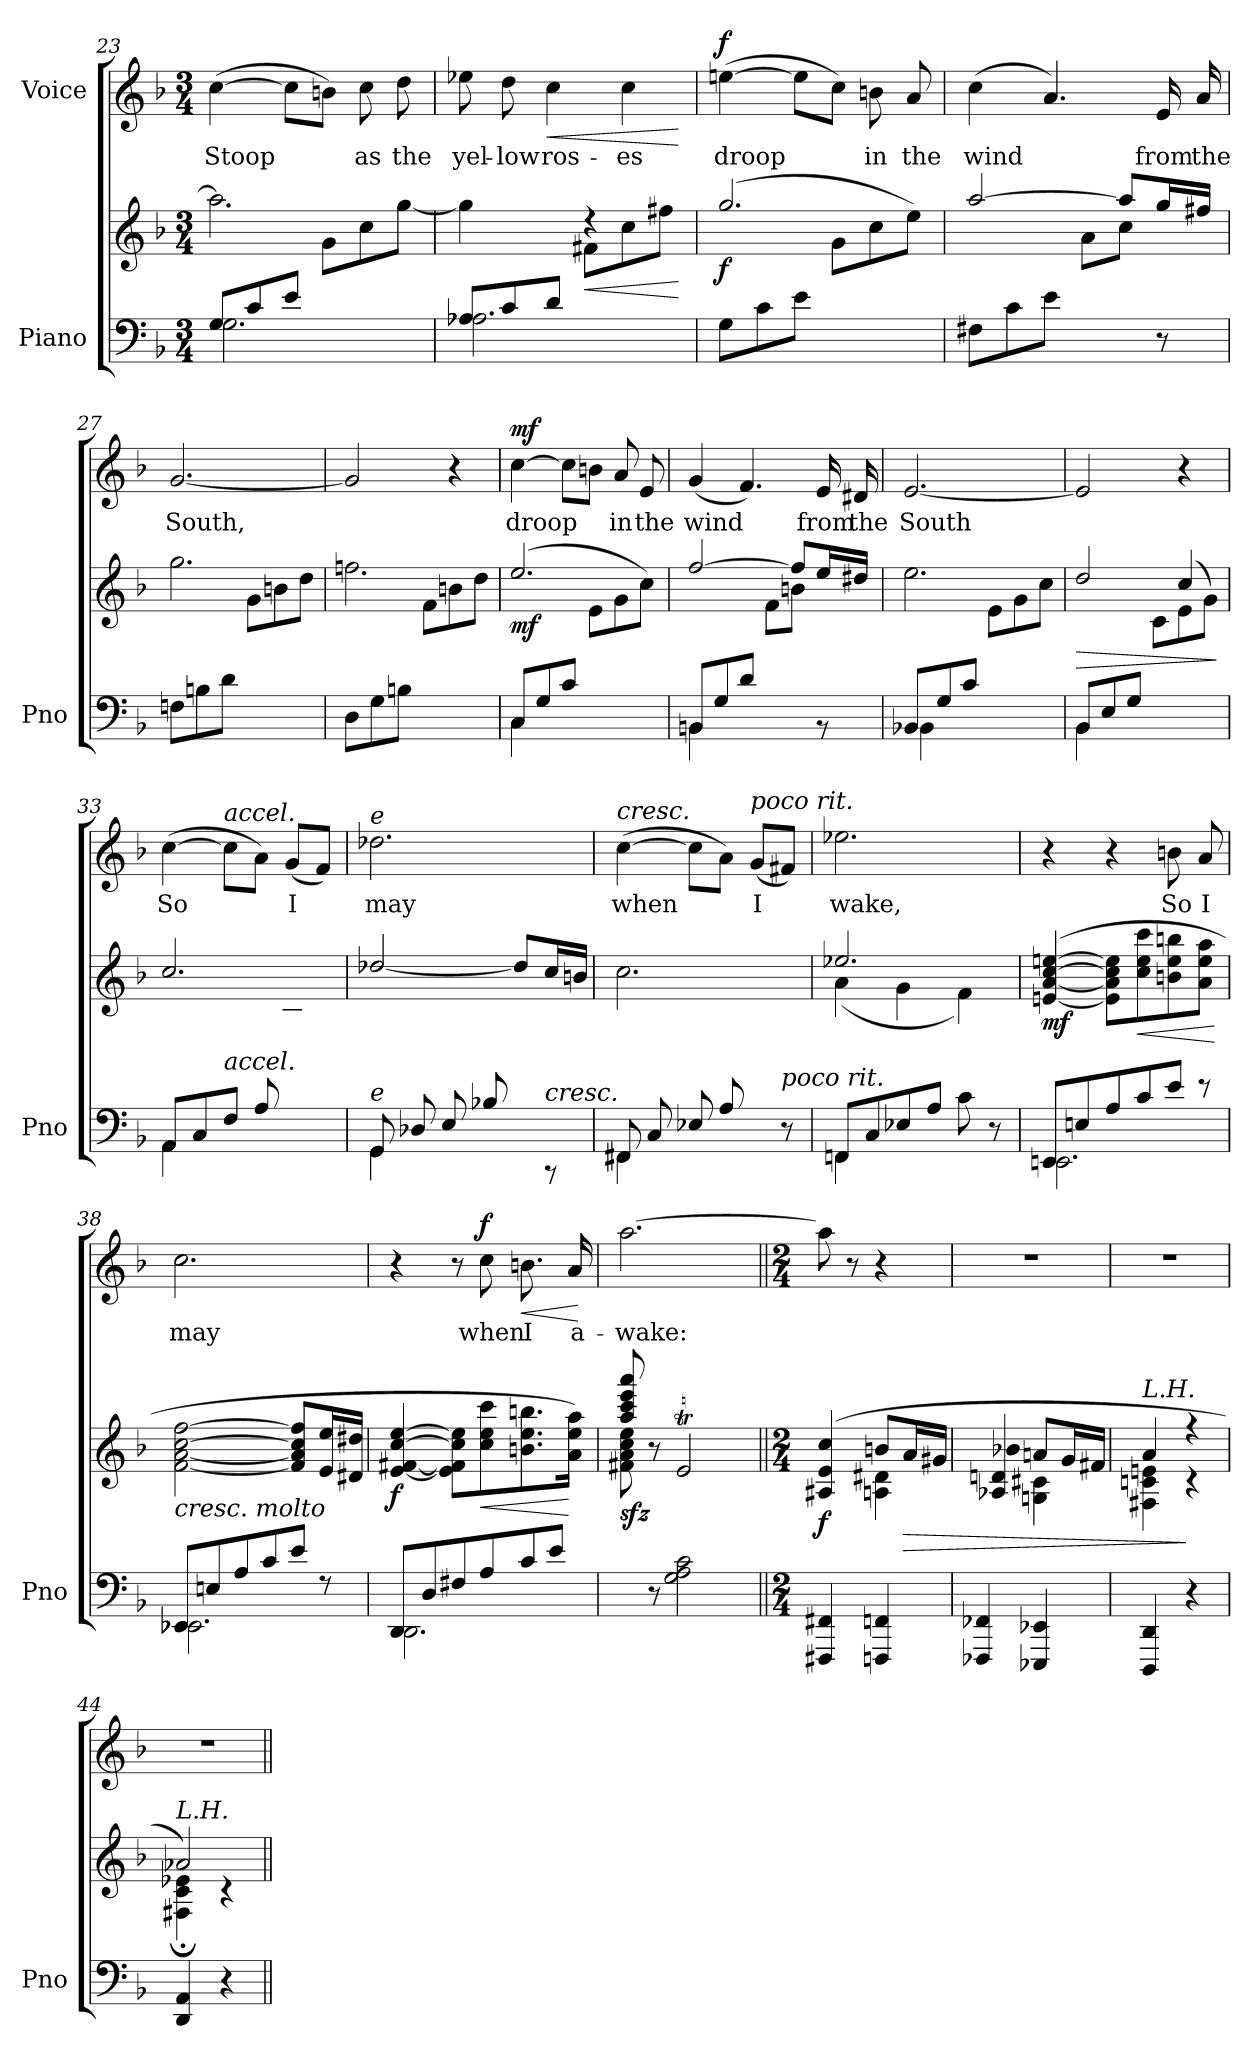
**kern	**kern	**dynam	**kern	**text	**dynam
*part2	*part2	*part2	*part1	*part1	*part1
*staff3	*staff2	*staff2/3	*staff1	*staff1	*staff1
*I"Piano	*	*	*I"Voice	*	*
*I'Pno	*	*	*	*	*
!!LO:LB:g=z
*clefF4	*clefG2	*	*clefG2	*	*
*k[b-]	*k[b-]	*	*k[b-]	*	*
*M3/4	*M3/4	*	*M3/4	*	*
=23	=23	=23	=23	=23	=23
*^	*^	*	*	*	*
!	!	!	!	!	!	!LO:LY:b	!
(>8G/L	2.G\	2.aa\]	4.ryy	.	(>[4cc\	Stoop	.
8c/	.	.	.	.	.	.	.
8e/J	.	.	.	.	8cc\L]	.	.
4.ryy	.	.	8g\L	.	8bn\J)	.	.
!	!	!	!	!	!	!LO:LY:b	!
.	.	.	8cc\	.	8cc\	as	.
!	!	!	!	!	!	!LO:LY:b	!
.	.	.	[8gg\J)	.	8dd\	the	.
=24	=24	=24	=24	=24	=24	=24	=24
!	!	!	!	!	!	!LO:LY:b	!
(>8A-X/L	2.A-\	4gg\]	4.ryy	.	8ee-X\	yel-	.
!	!	!	!	!	!	!LO:LY:b	!
8c/	.	.	.	.	8dd\	-low	.
!	!	!	!	!	!	!LO:LY:b	!LO:HP:b
8d/J	.	8ryy	.	.	4cc\	ros-	<
!	!	!	!	!LO:HP:b	!	!	!
4.ryy	.	4rdd	8f#X\L	<	.	.	.
!	!	!	!	!	!	!LO:LY:b	!
.	.	.	8cc\	.	4cc\	-es	.
.	.	8ryy	8ff#X\J)	.	.	.	.
*v	*v	*	*	*	*	*	*
*	*v	*v	*	*	*	*
.	.	[	.	.	[
=25	=25	=25	=25	=25	=25
*	*^	*	*	*	*
!	!	!	!LO:DY:b	!	!LO:LY:b	!LO:DY:a
(>8G\L	(>2.gg/	4.ryy	f	(>[4een\	droop	f
8c\	.	.	.	.	.	.
8e\J	.	.	.	8ee\L]	.	.
4.ryy	.	8g\L	.	8cc\J)	.	.
!	!	!	!	!	!LO:LY:b	!
.	.	8cc\	.	8bn\	in	.
!	!	!	!	!	!LO:LY:b	!
.	.	8ee\J)	.	8a/	the	.
=26	=26	=26	=26	=26	=26	=26
!	!	!	!	!	!LO:LY:b	!
(>8F#X\L	[2aa/	4.ryy	.	(>4cc\	wind	.
8c\	.	.	.	.	.	.
8e\J	.	.	.	4.a/)	.	.
4ryy	.	8a\L	.	.	.	.
.	8aa/L]	8cc\J)	.	.	.	.
!	!	!	!	!	!LO:LY:b	!
8r	16gg/L	8ryy	.	16e/	from	.
!	!	!	!	!	!LO:LY:b	!
.	16ff#X/JJ	.	.	16a/	the	.
!!LO:LB:g=z
=27	=27	=27	=27	=27	=27	=27
!	!	!	!	!	!LO:LY:b	!
(>8Fn\L	2.gg\	4.ryy	.	[2.g/	South,	.
8Bn\	.	.	.	.	.	.
8d\J	.	.	.	.	.	.
4.ryy	.	8g\L	.	.	.	.
.	.	8bn\	.	.	.	.
.	.	8dd\J)	.	.	.	.
=28	=28	=28	=28	=28	=28	=28
(>8D\L	2.ffn\)	4.ryy	.	2g/]	.	.
8G\	.	.	.	.	.	.
8Bn\J	.	.	.	.	.	.
4.ryy	.	8f\L	.	.	.	.
.	.	8bn\	.	4r	.	.
.	.	8dd\J)	.	.	.	.
=29	=29	=29	=29	=29	=29	=29
*^	*	*	*	*	*	*
!	!	!	!	!LO:DY:b	!	!LO:LY:b	!LO:DY:a
(>8C/L	4C\	(>2.ee/	4.ryy	mf	[4cc\	droop	mf
8G/	.	.	.	.	.	.	.
8c/J	4.ryy	.	.	.	8cc\L]	.	.
4.ryy	.	.	8e\L	.	8bn\J	.	.
!	!	!	!	!	!	!LO:LY:b	!
.	.	.	8g\	.	8a/	in	.
!	!	!	!	!	!	!LO:LY:b	!
.	8ryy	.	8cc\J)	.	8e/	the	.
=30	=30	=30	=30	=30	=30	=30	=30
!	!	!	!	!	!	!LO:LY:b	!
(>8BBn/L	4BB\	[2ff/	4.ryy	.	(<4g/	wind	.
8G/	.	.	.	.	.	.	.
8d/J	2ryy	.	.	.	4.f/)	.	.
4ryy	.	.	8f\L	.	.	.	.
.	.	8ff/L]	8bn\J)	.	.	.	.
!	!	!	!	!	!	!LO:LY:b	!
8rBB	.	16ee/L	8ryy	.	16e/	from	.
!	!	!	!	!	!	!LO:LY:b	!
.	.	16dd#X/JJ	.	.	16d#X/	the	.
=31	=31	=31	=31	=31	=31	=31	=31
!	!	!	!	!	!	!LO:LY:b	!
(>8BB-X/L	4BB-\	2.ee\	4.ryy	.	[2.e/	South	.
8G/	.	.	.	.	.	.	.
8c/J	4.ryy	.	.	.	.	.	.
4.ryy	.	.	8e\L	.	.	.	.
.	.	.	8g\	.	.	.	.
.	8ryy	.	8cc\J)	.	.	.	.
!!LO:LB:g=z
=32	=32	=32	=32	=32	=32	=32	=32
!	!	!	!	!LO:HP:b	!	!	!
(>8BB-/L	4BB-\	2dd/)	4.ryy	>	2e/]	.	.
8E/	.	.	.	.	.	.	.
8G/J	4.ryy	.	.	.	.	.	.
4.ryy	.	.	8c\L	.	.	.	.
.	.	(>4cc/	8e\	.	4r	.	.
.	8ryy	.	8g\J)	.	.	.	.
*v	*v	*	*	*	*	*	*
*	*v	*v	*	*	*	*
.	.	]	.	.	.
=33	=33	=33	=33	=33	=33
*^	*^	*	*	*	*
!	!	!	!	!	!	!LO:LY:b	!
(>8AA/L	4AA\	2.cc/	2ryy	.	(>[4cc\	So	.
8C/	.	.	.	.	.	.	.
!	!	!	!	!	!LO:TX:a:i:t=accel.	!	!
!LO:TX:a:i:t=accel.	!	!	!	!	!	!	!
8F/J	4ryy	.	.	.	8cc\L]	.	.
8A/L	.	.	.	.	8a\J)	.	.
!	!	!	!	!	!	!LO:LY:b	!
4ryy	4ryy	.	8c\	.	(<8g/L	I	.
.	.	.	8f\J)	.	8f/J)	.	.
=34	=34	=34	=34	=34	=34	=34	=34
!	!	!	!	!	!LO:TX:a:i:t=e	!	!
!LO:TX:a:i:t=e	!	!	!	!	!	!	!
!	!	!	!	!	!	!LO:LY:b	!
(>8GG/L	4GG\	[2dd-X/	2ryy	.	2.dd-X\	may	.
8D-X/	.	.	.	.	.	.	.
8E/	2ryy	.	.	.	.	.	.
8B-X/	.	.	.	.	.	.	.
8ryy	.	8dd-/L]	8e\J)	.	.	.	.
!LO:TX:a:i:t=cresc.	!	!	!	!	!	!	!
8rCC	.	16cc/L	8ryy	.	.	.	.
.	.	16bn/JJ	.	.	.	.	.
=35	=35	=35	=35	=35	=35	=35	=35
!	!	!	!	!	!LO:TX:a:i:t=cresc.	!	!
!	!	!	!	!	!	!LO:LY:b	!
(>(>8FF#X/L	4FF#\	2.cc\	2ryy	.	(>[4cc\	when	.
8C/	.	.	.	.	.	.	.
8E-X/	2ryy	.	.	.	8cc\L]	.	.
8A/	.	.	.	.	8a\J)	.	.
!	!	!	!	!	!LO:TX:a:i:t=poco     rit.	!	!
!	!	!	!	!	!	!LO:LY:b	!
8ryy	.	.	8e-X\J))	.	(<8g/L	I	.
!LO:TX:a:i:t=poco     rit.	!	!	!	!	!	!	!
8r	.	.	8ryy	.	8f#X/J)	.	.
=36	=36	=36	=36	=36	=36	=36	=36
!	!	!	!	!	!	!LO:LY:b	!
8FFn/L	4FF\	2.ee-X/)	(<4a\	.	2.ee-X\	wake,	.
8C/	.	.	.	.	.	.	.
8E-X/	2ryy	.	4g\	.	.	.	.
8A/J	.	.	.	.	.	.	.
8c\	.	.	4f\)	.	.	.	.
8r	.	.	.	.	.	.	.
*	*	*v	*v	*	*	*	*
!!LO:PB:g=z
=37	=37	=37	=37	=37	=37	=37
!	!	!	!LO:DY:b	!	!	!
8EEn/L	2.EE\	(>[4en/ [4a/ [4cc/ [4een/	mf	4r	.	.
8En/	.	.	.	.	.	.
8A/	.	8e\] 8a\] 8cc\] 8ee\]L	.	4r	.	.
!	!	!	!LO:HP:b	!	!	!
8c/	.	8cc\ 8ee\ 8ccc\	<	.	.	.
!	!	!	!	!	!LO:LY:b	!
8e/J	.	8bn\ 8ee\ 8bbn\	.	8bn\	So	.
!	!	!	!	!	!LO:LY:b	!
8r	.	8a\ 8ee\ 8aa\J	.	8a/	I	.
*v	*v	*	*	*	*	*
.	.	[	.	.	.
=38	=38	=38	=38	=38	=38
*^	*	*	*	*	*
!	!	!LO:TX:b:i:t=cresc. molto	!	!	!	!
!	!	!	!	!	!LO:LY:b	!
8EE-X/L	2.EE-\	[2f\ [2a\ [2cc\ [2ff\	.	2.cc\	may	.
8En/	.	.	.	.	.	.
8A/	.	.	.	.	.	.
8c/	.	.	.	.	.	.
8e/J	.	8f/] 8a/] 8cc/] 8ff/]L	.	.	.	.
8r	.	16e/ 16ee/L	.	.	.	.
.	.	16d#X/ 16dd#X/JJ	.	.	.	.
=39	=39	=39	=39	=39	=39	=39
!	!	!	!LO:DY:b	!	!	!
8DD/L	2.DD\	[4e/ [4f#X/ [4cc/ [4ee/	f	4r	.	.
8D/	.	.	.	.	.	.
8F#X/	.	8e\] 8f#\] 8cc\] 8ee\]L	.	8r	.	.
!	!	!	!LO:HP:b	!	!LO:LY:b	!LO:DY:a
8A/	.	8cc\ 8ee\ 8ccc\	<	8cc\	when	f
!	!	!	!	!	!LO:LY:b	!LO:HP:b
8c/	.	8.bn\ 8.ee\ 8.bbn\	.	8.bn\	I	<
8e/J	.	.	.	.	.	.
!	!	!	!	!	!LO:LY:b	!
.	.	16a\ 16ee\ 16aa\Jk)	[	16a/	a-	.
*v	*v	*	*	*	*	*
.	.	.	.	.	[
=40	=40	=40	=40	=40	=40
*	*^	*	*	*	*
!	!	!	!LO:DY:b	!	!LO:LY:b	!
8ryy	8aa/ 8ccc/ 8eee/ 8aaa/	8f#X\ 8a\ 8cc\ 8ee\	sfz	[2.aa\	-wake:	.
8r	8r	2ryy	.	.	.	.
2G\ 2A\ 2c\	2et/	.	.	.	.	.
.	.	8ryy	.	.	.	.
!!LO:LB:g=z
=41||	=41||	=41||	=41||	=41||	=41||	=41||
*M2/4	*M2/4	*	*	*M2/4	*	*
!	!	!	!LO:DY:b	!	!	!
4FFF#X/ 4FF#X/	(>4A#X/ 4e/ 4cc/	4ryy	f	8aa\]	.	.
.	.	.	.	8r	.	.
4FFFn/ 4FFn/	8bn/L	4An\ 4d#X\	.	4r	.	.
!	!	!	!LO:HP:b	!	!	!
.	16a/L	.	>	.	.	.
.	16g#X/JJ	.	.	.	.	.
=42	=42	=42	=42	=42	=42	=42
4FFF-X/ 4FF-X/	4b-/yy	4A-X/ 4dn/ 4b-X/	.	2r	.	.
4EEE-X/ 4EE-X/	8an/L	4Gn\ 4c#X\	.	.	.	.
.	16g/L	.	.	.	.	.
.	16f#X/JJ	.	.	.	.	.
=43	=43	=43	=43	=43	=43	=43
!	!LO:TX:a:i:t=L.H.	!	!	!	!	!
4DDD/ 4DD/	4a/	4F#X\ 4cn\ 4en\	.	2r	.	.
4r	4r	4r	]	.	.	.
=44	=44	=44	=44	=44	=44	=44
!	!LO:TX:a:i:t=L.H.	!	!	!	!	!
4DD/ 4AA/	2a-X/)	4F#X\;< 4c\;< 4e-X\;<	.	2r	.	.
4r	.	4r	.	.	.	.
*	*v	*v	*	*	*	*
=||	=||	=||	=||	=||	=||
*-	*-	*-	*-	*-	*-
